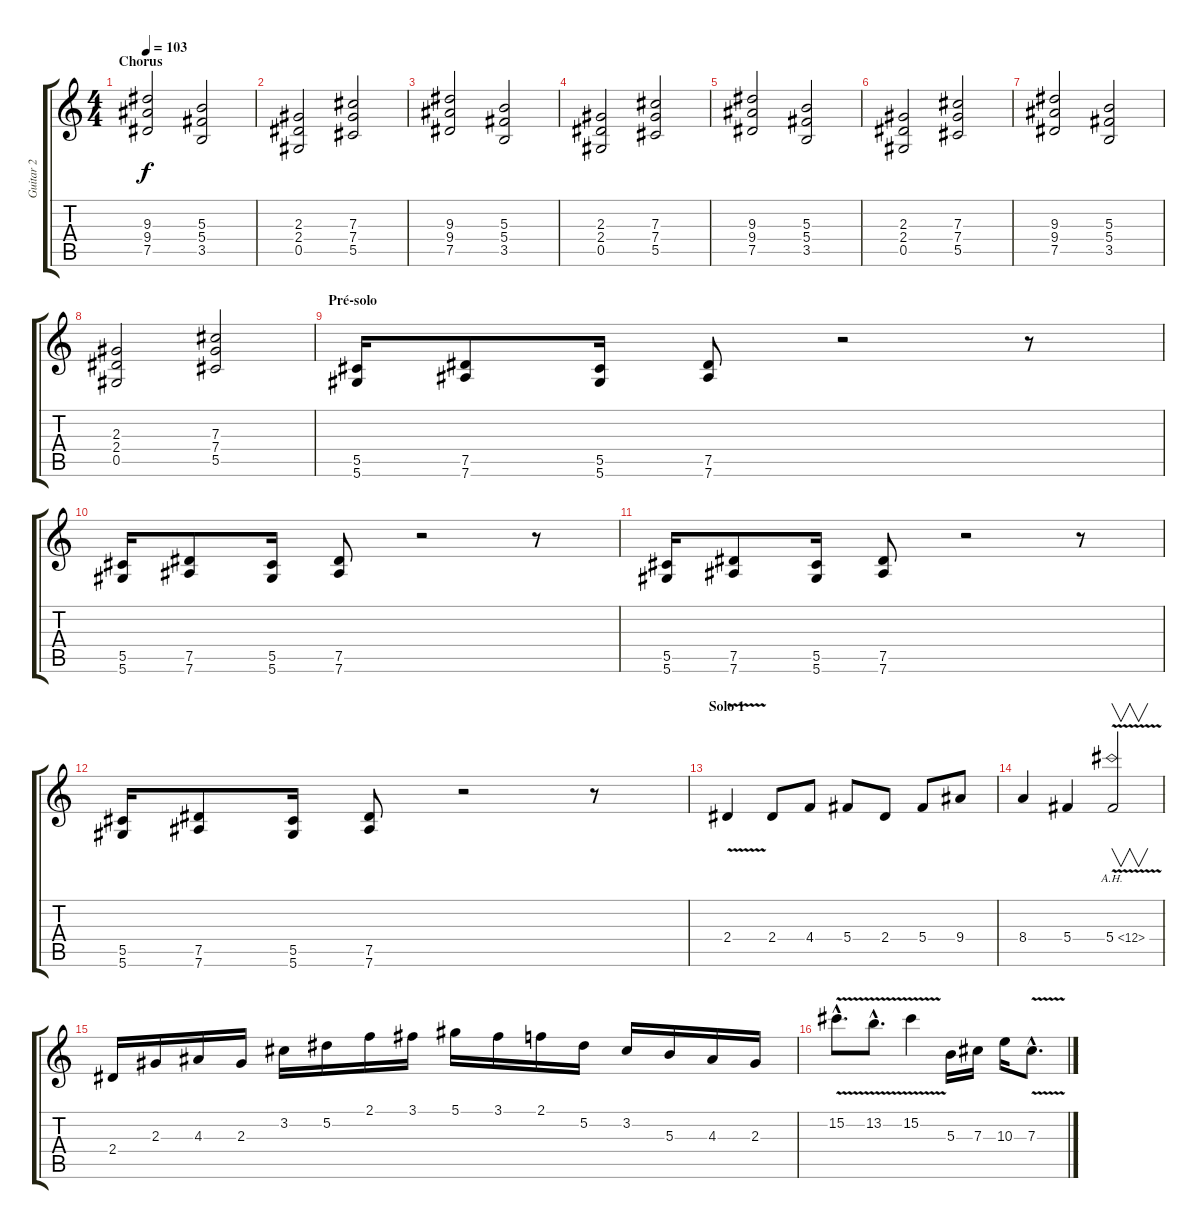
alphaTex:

\track ("Guitar 2" "Guitar 2") {instrument overdrivenguitar}
\staff {score tabs}
\tuning (Eb4 Bb3 Gb3 Db3 Ab2 Eb2) {hide}
\ts (4 4)
\section ("" "Chorus")
\tempo 103
\clef g2
\ks c
(9.3 9.4 7.5).2{dy f} (5.3 5.4 3.5).2 |
(2.3 2.4 0.5).2 (7.3 7.4 5.5).2 |
(9.3 9.4 7.5).2 (5.3 5.4 3.5).2 |
(2.3 2.4 0.5).2 (7.3 7.4 5.5).2 |
(9.3 9.4 7.5).2 (5.3 5.4 3.5).2 |
(2.3 2.4 0.5).2 (7.3 7.4 5.5).2 |
(9.3 9.4 7.5).2 (5.3 5.4 3.5).2 |
(2.3 2.4 0.5).2 (7.3 7.4 5.5).2 |
\section ("" "Pré-solo")
(5.5 5.6).16 (7.5 7.6).8 (5.5 5.6).16 (7.5 7.6).8 r.2 r.8 |
(5.5 5.6).16 (7.5 7.6).8 (5.5 5.6).16 (7.5 7.6).8 r.2 r.8 |
(5.5 5.6).16 (7.5 7.6).8 (5.5 5.6).16 (7.5 7.6).8 r.2 r.8 |
(5.5 5.6).16 (7.5 7.6).8 (5.5 5.6).16 (7.5 7.6).8 r.2 r.8 |
\section ("" "Solo 1")
2.4{v}.4 2.4.8 4.4.8 5.4.8 2.4.8 5.4.8 9.4.8 |
8.4.4 5.4.4 5.4{ah 7 v}.2{v} |
2.4.16 2.3.16 4.3.16 2.3.16 3.2.16 5.2.16 2.1.16 3.1.16 5.1.16 3.1.16 2.1.16 5.2.16 3.2.16 5.3.16 4.3.16 2.3.16 |
15.2{v hac}.8{d} 13.2{v hac}.8{d} 15.2{v}.4 5.3.16 7.3.16 10.3.16 7.3{v hac}.8{d}
